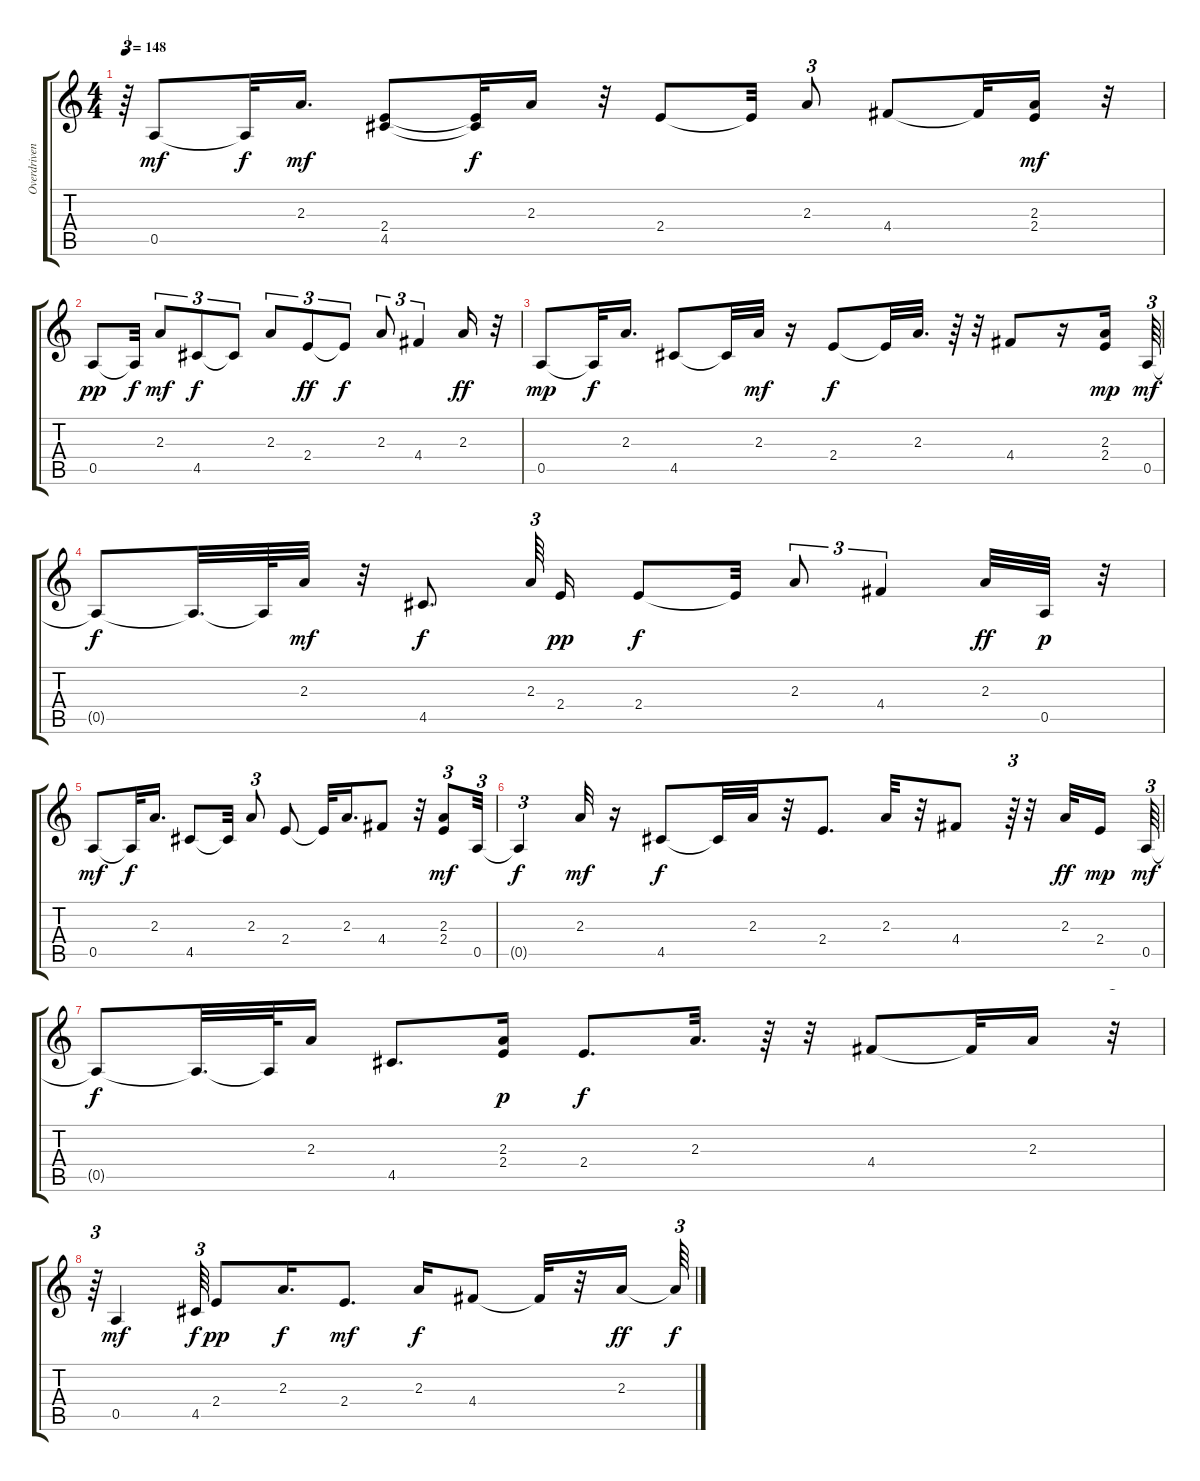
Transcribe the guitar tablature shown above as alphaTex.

\track ("Overdriven Guitar" "Overdriven") {mute instrument overdrivenguitar}
\staff {score tabs}
\tuning (E4 B3 G3 D3 A2 E2) {hide}
\ts (4 4)
\tempo 148
\clef g2
\ks c
r.64{tu (3 2) dy mf} 0.5.8 0.5{t}.32{dy f} 2.3.16{d dy mf} (2.4 4.5).8 (2.4{t} 4.5{t}).32{dy f} 2.3.16 r.32 2.4.8 2.4{t}.32 2.3.8{tu (3 2)} 4.4.8 4.4{t}.32 (2.3 2.4).16{dy mf} r.32 |
0.5.8{dy pp} 0.5{t}.32{dy f} 2.3.8{tu (3 2) dy mf} 4.5.8{tu (3 2) dy f} 4.5{t}.8{tu (3 2)} 2.3.8{tu (3 2)} 2.4.8{tu (3 2) dy ff} 2.4{t}.8{tu (3 2) dy f} 2.3.8{tu (3 2)} 4.4.4{tu (3 2)} 2.3.16{dy ff} r.32 |
0.5.8{dy mp} 0.5{t}.32{dy f} 2.3.16{d} 4.5.8 4.5{t}.32 2.3.32{dy mf} r.16 2.4.8{dy f} 2.4{t}.32 2.3.32{d} r.64 r.32 4.4.8 r.16 (2.3 2.4).16{dy mp} 0.5.64{tu (3 2) dy mf} |
0.5{t}.8{dy f} 0.5{t}.32{d} 0.5{t}.64 2.3.32{dy mf} r.32 4.5.8{d dy f} 2.3.64{tu (3 2) beam splitsecondary} 2.4.16{dy pp} 2.4.8{dy f} 2.4{t}.32 2.3.8{tu (3 2)} 4.4.4{tu (3 2)} 2.3.32{dy ff} 0.5.32{dy p} r.32 |
0.5.8{dy mf} 0.5{t}.32{dy f} 2.3.16{d} 4.5.8 4.5{t}.32 2.3.8{tu (3 2)} 2.4.8 2.4{t}.32 2.3.16{d} 4.4.8 r.32 (2.3 2.4).8{tu (3 2) dy mf} 0.5.32{tu (3 2)} |
0.5{t}.4{tu (3 2) dy f} 2.3.32{dy mf} r.16 4.5.8{dy f} 4.5{t}.32 2.3.32 r.32 2.4.8{d} 2.3.32 r.32 4.4.8 r.64{tu (3 2)} r.32 2.3.32{dy ff} 2.4.16{dy mp beam splitsecondary} 0.5.64{tu (3 2) dy mf} |
0.5{t}.8{dy f} 0.5{t}.32{d} 0.5{t}.64 2.3.16 4.5.8{d} (2.3 2.4).16{dy p} 2.4.8{d dy f} 2.3.32{d} r.64 r.32 4.4.8 4.4{t}.32 2.3.16 r.32{tu (3 2)} |
r.64{tu (3 2)} 0.5.4{dy mf} 4.5.64{tu (3 2) dy f} 2.4.8{dy pp} 2.3.16{d dy f} 2.4.8{d dy mf} 2.3.16{dy f} 4.4.8 4.4{t}.32 r.32 2.3.16{dy ff} 2.3{t}.64{tu (3 2) dy f}
